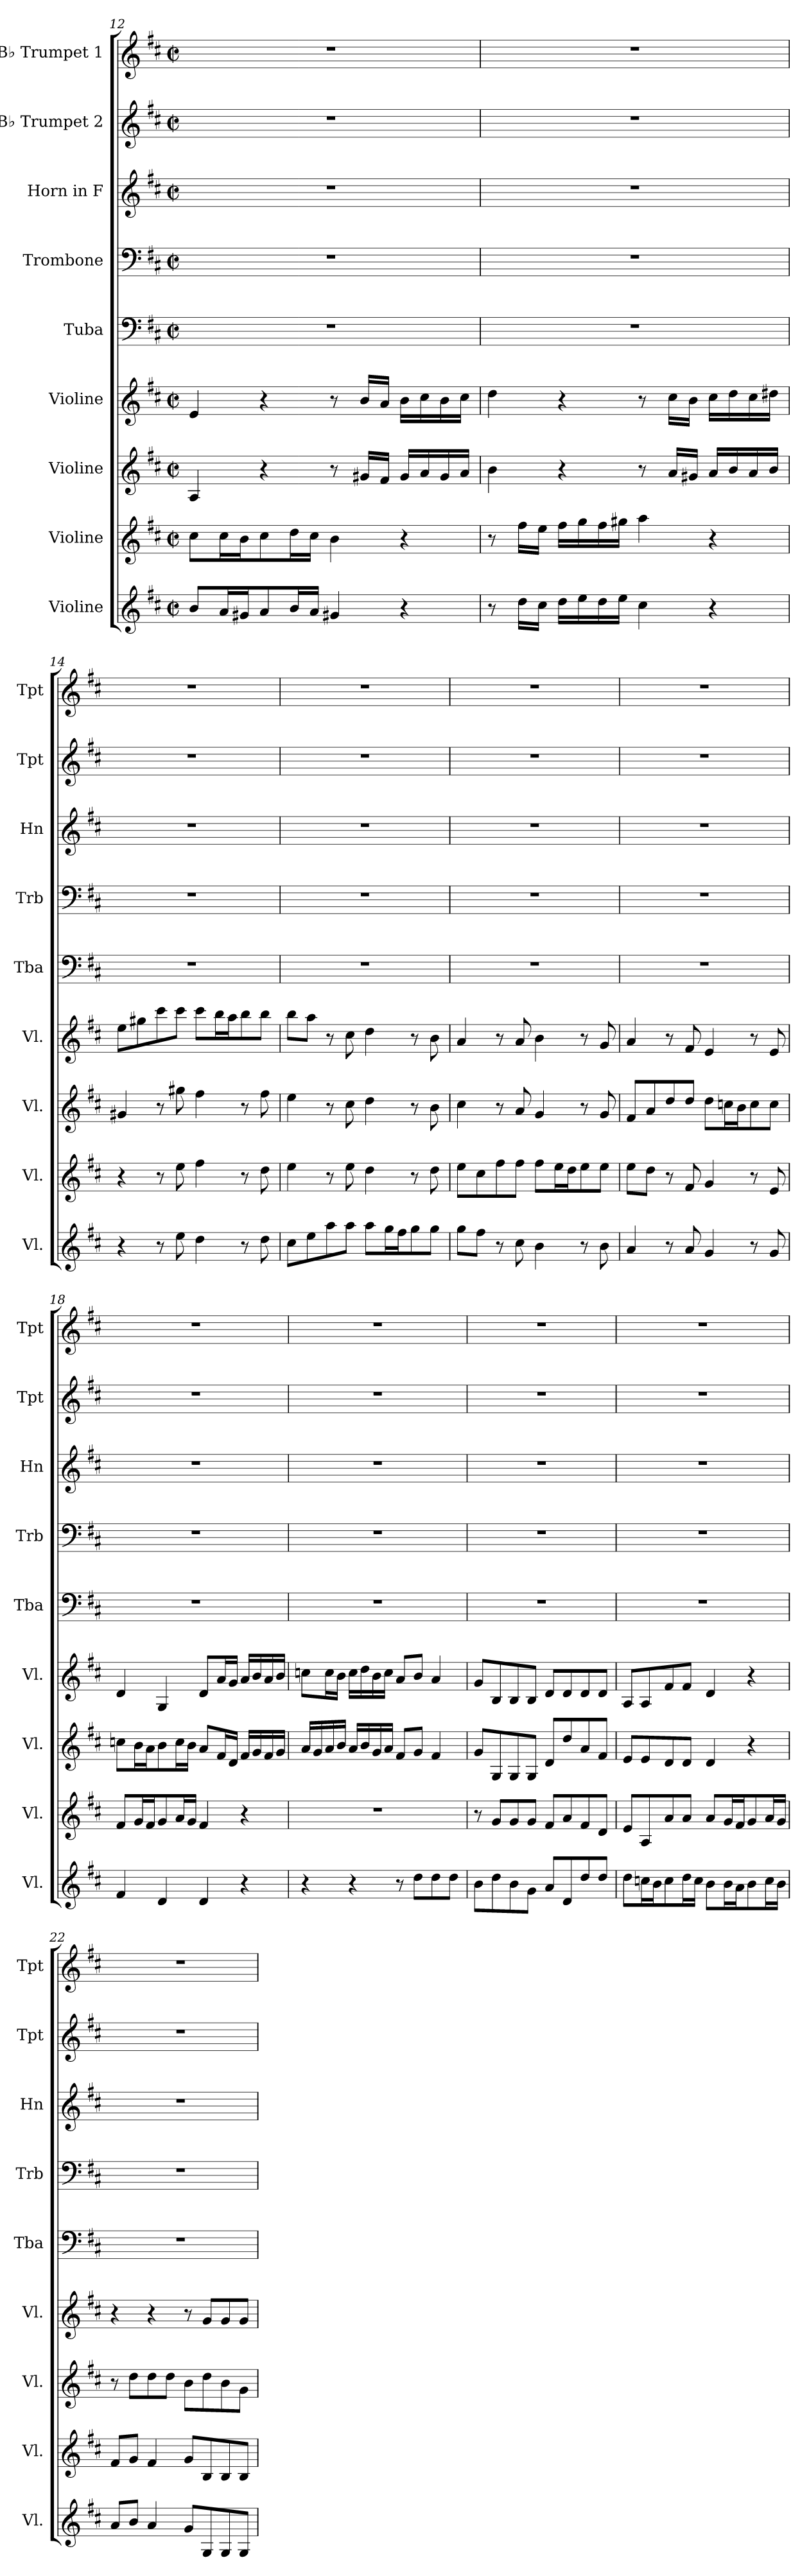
**kern	**kern	**kern	**kern	**kern	**kern	**kern	**kern	**kern
*part9	*part8	*part7	*part6	*part5	*part4	*part3	*part2	*part1
*staff9	*staff8	*staff7	*staff6	*staff5	*staff4	*staff3	*staff2	*staff1
*I"Violine	*I"Violine	*I"Violine	*I"Violine	*I"Tuba	*I"Trombone	*I"Horn in F	*I"B♭ Trumpet 2	*I"B♭ Trumpet 1
*I'Vl.	*I'Vl.	*I'Vl.	*I'Vl.	*I'Tba	*I'Trb	*I'Hn	*I'Tpt	*I'Tpt
*clefG2	*clefG2	*clefG2	*clefG2	*clefF4	*clefF4	*clefG2	*clefG2	*clefG2
*	*	*	*	*	*	*ITrd4c7	*ITrd1c2	*ITrd1c2
*k[f#c#]	*k[f#c#]	*k[f#c#]	*k[f#c#]	*k[f#c#]	*k[f#c#]	*k[f#]	*k[]	*k[]
*M2/2	*M2/2	*M2/2	*M2/2	*M2/2	*M2/2	*M2/2	*M2/2	*M2/2
*met(c|)	*met(c|)	*met(c|)	*met(c|)	*met(c|)	*met(c|)	*met(c|)	*met(c|)	*met(c|)
=12	=12	=12	=12	=12	=12	=12	=12	=12
8b/L	8cc#\L	4A/	4e/	1r	1r	1r	1r	1r
16a/L	16cc#\L	.	.	.	.	.	.	.
16g#X/J	16b\J	.	.	.	.	.	.	.
8a/	8cc#\	4r	4r	.	.	.	.	.
16b/L	16dd\L	.	.	.	.	.	.	.
16a/JJ	16cc#\JJ	.	.	.	.	.	.	.
4g#X/	4b\	8r	8r	.	.	.	.	.
.	.	16g#X/LL	16b/LL	.	.	.	.	.
.	.	16f#/JJ	16a/JJ	.	.	.	.	.
4r	4r	16g#/LL	16b\LL	.	.	.	.	.
.	.	16a/	16cc#\	.	.	.	.	.
.	.	16g#/	16b\	.	.	.	.	.
.	.	16a/JJ	16cc#\JJ	.	.	.	.	.
=13	=13	=13	=13	=13	=13	=13	=13	=13
8r	8r	4b\	4dd\	1r	1r	1r	1r	1r
16dd\LL	16ff#\LL	.	.	.	.	.	.	.
16cc#\JJ	16ee\JJ	.	.	.	.	.	.	.
16dd\LL	16ff#\LL	4r	4r	.	.	.	.	.
16ee\	16gg\	.	.	.	.	.	.	.
16dd\	16ff#\	.	.	.	.	.	.	.
16ee\JJ	16gg#X\JJ	.	.	.	.	.	.	.
4cc#\	4aa\	8r	8r	.	.	.	.	.
.	.	16a/LL	16cc#\LL	.	.	.	.	.
.	.	16g#X/JJ	16b\JJ	.	.	.	.	.
4r	4r	16a/LL	16cc#\LL	.	.	.	.	.
.	.	16b/	16dd\	.	.	.	.	.
.	.	16a/	16cc#\	.	.	.	.	.
.	.	16b/JJ	16dd#X\JJ	.	.	.	.	.
!!LO:LB:g=z
=14	=14	=14	=14	=14	=14	=14	=14	=14
4r	4r	4g#X/	8ee\L	1r	1r	1r	1r	1r
.	.	.	8gg#X\	.	.	.	.	.
8r	8r	8r	8ccc#\	.	.	.	.	.
8ee\	8ee\	8gg#X\	8ccc#\J	.	.	.	.	.
4dd\	4ff#\	4ff#\	8ccc#\L	.	.	.	.	.
.	.	.	16bb\L	.	.	.	.	.
.	.	.	16aa\J	.	.	.	.	.
8r	8r	8r	8bb\	.	.	.	.	.
8dd\	8dd\	8ff#\	8bb\J	.	.	.	.	.
=15	=15	=15	=15	=15	=15	=15	=15	=15
8cc#\L	4ee\	4ee\	8bb\L	1r	1r	1r	1r	1r
8ee\	.	.	8aa\J	.	.	.	.	.
8aa\	8r	8r	8r	.	.	.	.	.
8aa\J	8ee\	8cc#\	8cc#\	.	.	.	.	.
8aa\L	4dd\	4dd\	4dd\	.	.	.	.	.
16gg\L	.	.	.	.	.	.	.	.
16ff#\J	.	.	.	.	.	.	.	.
8gg\	8r	8r	8r	.	.	.	.	.
8gg\J	8dd\	8b\	8b\	.	.	.	.	.
=16	=16	=16	=16	=16	=16	=16	=16	=16
8gg\L	8ee\L	4cc#\	4a/	1r	1r	1r	1r	1r
8ff#\J	8cc#\	.	.	.	.	.	.	.
8r	8ff#\	8r	8r	.	.	.	.	.
8cc#\	8ff#\J	8a/	8a/	.	.	.	.	.
4b\	8ff#\L	4g/	4b\	.	.	.	.	.
.	16ee\L	.	.	.	.	.	.	.
.	16dd\J	.	.	.	.	.	.	.
8r	8ee\	8r	8r	.	.	.	.	.
8b\	8ee\J	8g/	8g/	.	.	.	.	.
!!LO:LB:g=z
=17	=17	=17	=17	=17	=17	=17	=17	=17
4a/	8ee\L	8f#/L	4a/	1r	1r	1r	1r	1r
.	8dd\J	8a/	.	.	.	.	.	.
8r	8r	8dd/	8r	.	.	.	.	.
8a/	8f#/	8dd/J	8f#/	.	.	.	.	.
4g/	4g/	8dd\L	4e/	.	.	.	.	.
.	.	16ccn\L	.	.	.	.	.	.
.	.	16b\J	.	.	.	.	.	.
8r	8r	8cc\	8r	.	.	.	.	.
8g/	8e/	8cc\J	8e/	.	.	.	.	.
=18	=18	=18	=18	=18	=18	=18	=18	=18
4f#/	8f#/L	8ccn\L	4d/	1r	1r	1r	1r	1r
.	16g/L	16b\L	.	.	.	.	.	.
.	16f#/J	16a\J	.	.	.	.	.	.
4d/	8g/	8b\	4G/	.	.	.	.	.
.	16a/L	16cc\L	.	.	.	.	.	.
.	16g/JJ	16b\JJ	.	.	.	.	.	.
4d/	4f#/	8a/L	8d/L	.	.	.	.	.
.	.	16f#/L	16a/L	.	.	.	.	.
.	.	16d/JJ	16g/JJ	.	.	.	.	.
4r	4r	16f#/LL	16a/LL	.	.	.	.	.
.	.	16g/	16b/	.	.	.	.	.
.	.	16f#/	16a/	.	.	.	.	.
.	.	16g/JJ	16b/JJ	.	.	.	.	.
=19	=19	=19	=19	=19	=19	=19	=19	=19
4r	1r	16a/LL	8ccn\L	1r	1r	1r	1r	1r
.	.	16g/	.	.	.	.	.	.
.	.	16a/	16cc\L	.	.	.	.	.
.	.	16b/JJ	16b\JJ	.	.	.	.	.
4r	.	16a/LL	16cc\LL	.	.	.	.	.
.	.	16b/	16dd\	.	.	.	.	.
.	.	16g/	16b\	.	.	.	.	.
.	.	16a/JJ	16cc\JJ	.	.	.	.	.
8r	.	8f#/L	8a/L	.	.	.	.	.
8dd\L	.	8g/J	8b/J	.	.	.	.	.
8dd\	.	4f#/	4a/	.	.	.	.	.
8dd\J	.	.	.	.	.	.	.	.
!!LO:PB:g=z
=20	=20	=20	=20	=20	=20	=20	=20	=20
8b\L	8r	8g/L	8g/L	1r	1r	1r	1r	1r
8dd\	8g/L	8G/	8B/	.	.	.	.	.
8b\	8g/	8G/	8B/	.	.	.	.	.
8g\J	8g/J	8G/J	8B/J	.	.	.	.	.
8a/L	8f#/L	8d/L	8d/L	.	.	.	.	.
8d/	8a/	8dd/	8d/	.	.	.	.	.
8dd/	8f#/	8a/	8d/	.	.	.	.	.
8dd/J	8d/J	8f#/J	8d/J	.	.	.	.	.
=21	=21	=21	=21	=21	=21	=21	=21	=21
8dd\L	8e/L	8e/L	8A/L	1r	1r	1r	1r	1r
16ccn\L	8A/	8e/	8A/	.	.	.	.	.
16b\J	.	.	.	.	.	.	.	.
8cc\	8a/	8d/	8f#/	.	.	.	.	.
16dd\L	8a/J	8d/J	8f#/J	.	.	.	.	.
16cc\JJ	.	.	.	.	.	.	.	.
8b\L	8a/L	4d/	4d/	.	.	.	.	.
16b\L	16g/L	.	.	.	.	.	.	.
16a\J	16f#/J	.	.	.	.	.	.	.
8b\	8g/	4r	4r	.	.	.	.	.
16cc\L	16a/L	.	.	.	.	.	.	.
16b\JJ	16g/JJ	.	.	.	.	.	.	.
=22	=22	=22	=22	=22	=22	=22	=22	=22
8a/L	8f#/L	8r	4r	1r	1r	1r	1r	1r
8b/J	8g/J	8dd\L	.	.	.	.	.	.
4a/	4f#/	8dd\	4r	.	.	.	.	.
.	.	8dd\J	.	.	.	.	.	.
8g/L	8g/L	8b\L	8r	.	.	.	.	.
8G/	8B/	8dd\	8g/L	.	.	.	.	.
8G/	8B/	8b\	8g/	.	.	.	.	.
8G/J	8B/J	8g\J	8g/J	.	.	.	.	.
=	=	=	=	=	=	=	=	=
*-	*-	*-	*-	*-	*-	*-	*-	*-
